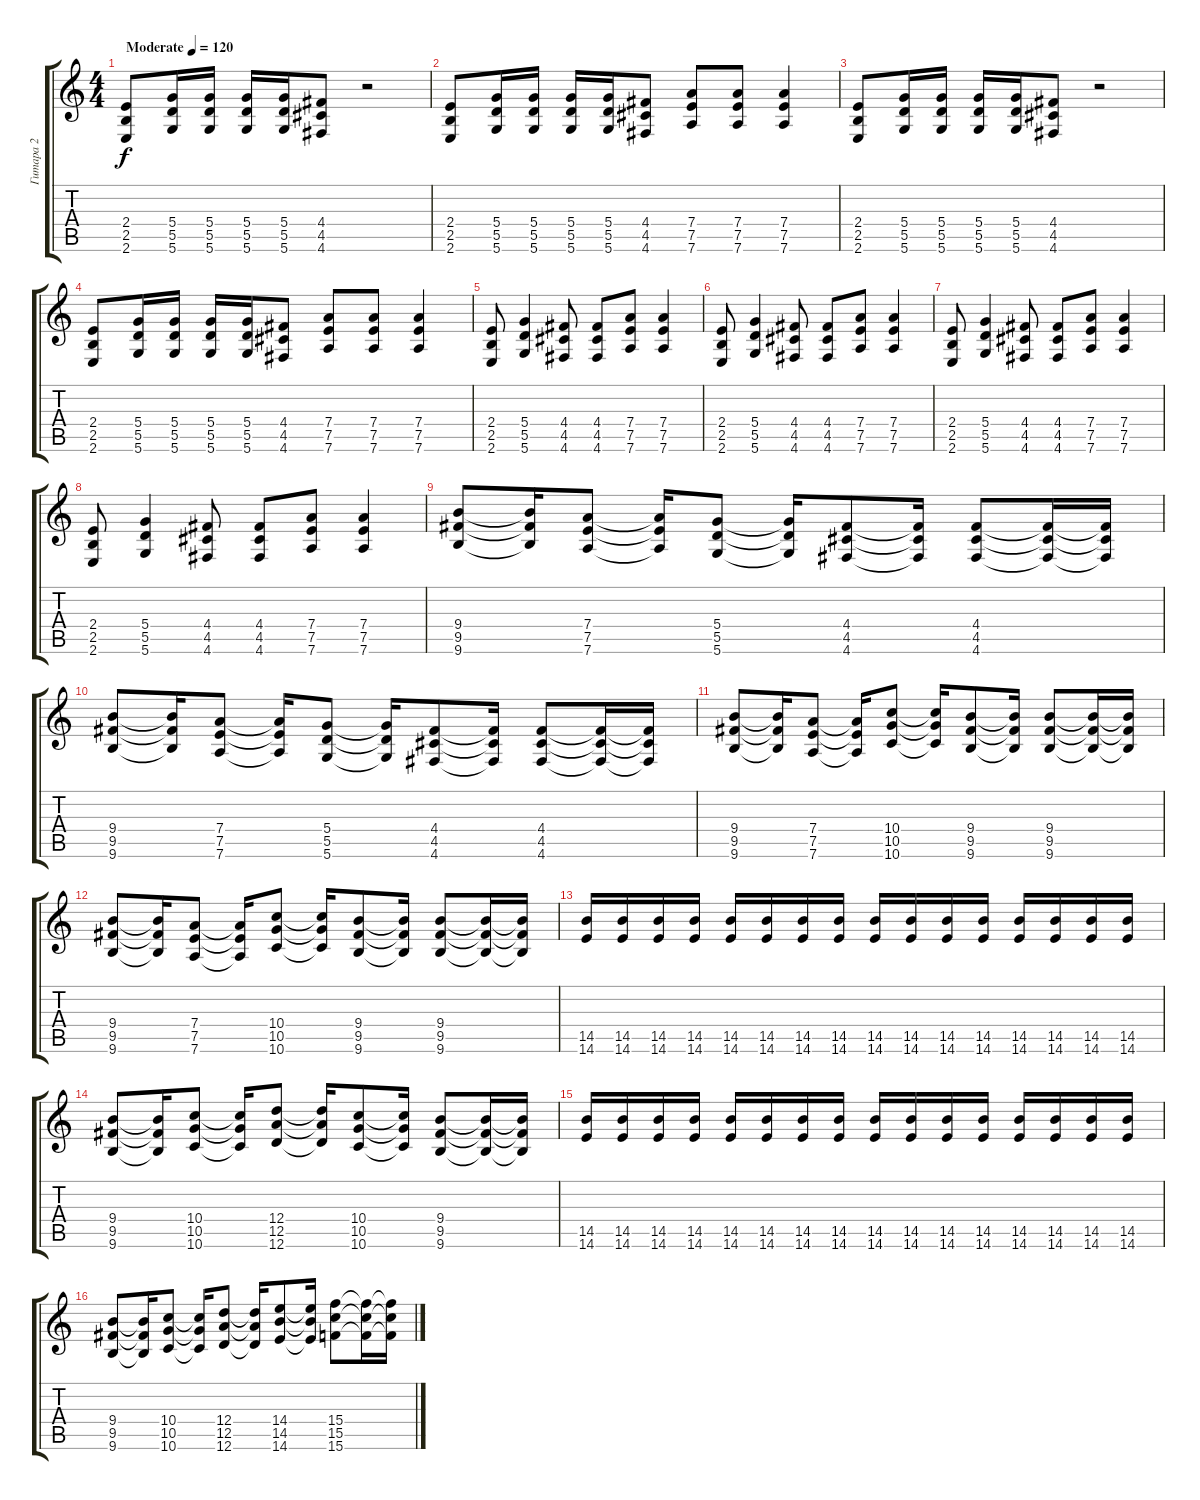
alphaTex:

\track ("Гитара 2" "Гитара 2") {instrument overdrivenguitar}
\staff {score tabs}
\tuning (E4 B3 G3 D3 A2 D2) {hide}
\ts (4 4)
\tempo (120 "Moderate")
\clef g2
\ks c
(2.4 2.5 2.6).8{dy f instrument overdrivenguitar} (5.4 5.5 5.6).16 (5.4 5.5 5.6).16 (5.4 5.5 5.6).16 (5.4 5.5 5.6).16 (4.4 4.5 4.6).8 r.2 |
(2.4 2.5 2.6).8 (5.4 5.5 5.6).16 (5.4 5.5 5.6).16 (5.4 5.5 5.6).16 (5.4 5.5 5.6).16 (4.4 4.5 4.6).8 (7.4 7.5 7.6).8 (7.4 7.5 7.6).8 (7.4 7.5 7.6).4 |
(2.4 2.5 2.6).8 (5.4 5.5 5.6).16 (5.4 5.5 5.6).16 (5.4 5.5 5.6).16 (5.4 5.5 5.6).16 (4.4 4.5 4.6).8 r.2 |
(2.4 2.5 2.6).8 (5.4 5.5 5.6).16 (5.4 5.5 5.6).16 (5.4 5.5 5.6).16 (5.4 5.5 5.6).16 (4.4 4.5 4.6).8 (7.4 7.5 7.6).8 (7.4 7.5 7.6).8 (7.4 7.5 7.6).4 |
(2.4 2.5 2.6).8 (5.4 5.5 5.6).4 (4.4 4.5 4.6).8 (4.4 4.5 4.6).8 (7.4 7.5 7.6).8 (7.4 7.5 7.6).4 |
(2.4 2.5 2.6).8 (5.4 5.5 5.6).4 (4.4 4.5 4.6).8 (4.4 4.5 4.6).8 (7.4 7.5 7.6).8 (7.4 7.5 7.6).4 |
(2.4 2.5 2.6).8 (5.4 5.5 5.6).4 (4.4 4.5 4.6).8 (4.4 4.5 4.6).8 (7.4 7.5 7.6).8 (7.4 7.5 7.6).4 |
(2.4 2.5 2.6).8 (5.4 5.5 5.6).4 (4.4 4.5 4.6).8 (4.4 4.5 4.6).8 (7.4 7.5 7.6).8 (7.4 7.5 7.6).4 |
(9.4 9.5 9.6).8 (9.4{t} 9.5{t} 9.6{t}).16 (7.4 7.5 7.6).8 (7.4{t} 7.5{t} 7.6{t}).16 (5.4 5.5 5.6).8 (5.4{t} 5.5{t} 5.6{t}).16 (4.4 4.5 4.6).8 (4.4{t} 4.5{t} 4.6{t}).16 (4.4 4.5 4.6).8 (4.4{t} 4.5{t} 4.6{t}).16 (4.4{t} 4.5{t} 4.6{t}).16 |
(9.4 9.5 9.6).8 (9.4{t} 9.5{t} 9.6{t}).16 (7.4 7.5 7.6).8 (7.4{t} 7.5{t} 7.6{t}).16 (5.4 5.5 5.6).8 (5.4{t} 5.5{t} 5.6{t}).16 (4.4 4.5 4.6).8 (4.4{t} 4.5{t} 4.6{t}).16 (4.4 4.5 4.6).8 (4.4{t} 4.5{t} 4.6{t}).16 (4.4{t} 4.5{t} 4.6{t}).16 |
(9.4 9.5 9.6).8 (9.4{t} 9.5{t} 9.6{t}).16 (7.4 7.5 7.6).8 (7.4{t} 7.5{t} 7.6{t}).16 (10.4 10.5 10.6).8 (10.4{t} 10.5{t} 10.6{t}).16 (9.4 9.5 9.6).8 (9.4{t} 9.5{t} 9.6{t}).16 (9.4 9.5 9.6).8 (9.4{t} 9.5{t} 9.6{t}).16 (9.4{t} 9.5{t} 9.6{t}).16 |
(9.4 9.5 9.6).8 (9.4{t} 9.5{t} 9.6{t}).16 (7.4 7.5 7.6).8 (7.4{t} 7.5{t} 7.6{t}).16 (10.4 10.5 10.6).8 (10.4{t} 10.5{t} 10.6{t}).16 (9.4 9.5 9.6).8 (9.4{t} 9.5{t} 9.6{t}).16 (9.4 9.5 9.6).8 (9.4{t} 9.5{t} 9.6{t}).16 (9.4{t} 9.5{t} 9.6{t}).16 |
(14.5 14.6).16 (14.5 14.6).16 (14.5 14.6).16 (14.5 14.6).16 (14.5 14.6).16 (14.5 14.6).16 (14.5 14.6).16 (14.5 14.6).16 (14.5 14.6).16 (14.5 14.6).16 (14.5 14.6).16 (14.5 14.6).16 (14.5 14.6).16 (14.5 14.6).16 (14.5 14.6).16 (14.5 14.6).16 |
(9.4 9.5 9.6).8 (9.4{t} 9.5{t} 9.6{t}).16 (10.4 10.5 10.6).8 (10.4{t} 10.5{t} 10.6{t}).16 (12.4 12.5 12.6).8 (12.4{t} 12.5{t} 12.6{t}).16 (10.4 10.5 10.6).8 (10.4{t} 10.5{t} 10.6{t}).16 (9.4 9.5 9.6).8 (9.4{t} 9.5{t} 9.6{t}).16 (9.4{t} 9.5{t} 9.6{t}).16 |
(14.5 14.6).16 (14.5 14.6).16 (14.5 14.6).16 (14.5 14.6).16 (14.5 14.6).16 (14.5 14.6).16 (14.5 14.6).16 (14.5 14.6).16 (14.5 14.6).16 (14.5 14.6).16 (14.5 14.6).16 (14.5 14.6).16 (14.5 14.6).16 (14.5 14.6).16 (14.5 14.6).16 (14.5 14.6).16 |
(9.4 9.5 9.6).8 (9.4{t} 9.5{t} 9.6{t}).16 (10.4 10.5 10.6).8 (10.4{t} 10.5{t} 10.6{t}).16 (12.4 12.5 12.6).8 (12.4{t} 12.5{t} 12.6{t}).16 (14.4 14.5 14.6).8 (14.4{t} 14.5{t} 14.6{t}).16 (15.4 15.5 15.6).8 (15.4{t} 15.5{t} 15.6{t}).16 (15.4{t} 15.5{t} 15.6{t}).16
